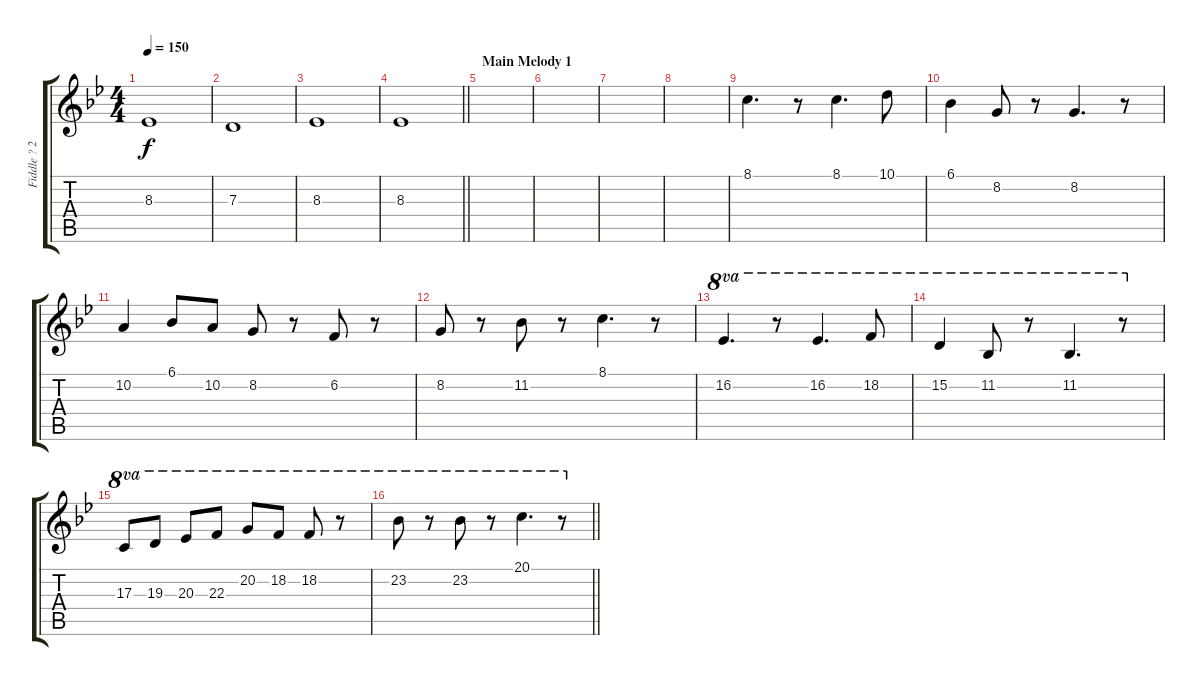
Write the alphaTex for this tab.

\track ("Fiddle ? 2" "Fiddle ? 2") {instrument violin}
\staff {score tabs}
\tuning (E4 B3 G3 D3 A2 E2) {hide}
\ts (4 4)
\tempo 150
\clef g2
\ks gminor
8.3.1{dy f} |
7.3.1 |
8.3.1 |
\barLineRight lightlight
8.3.1 |
\section ("" "Main Melody 1")
|
|
|
|
8.1.4{d} r.8 8.1.4{d} 10.1.8 |
6.1.4 8.2.8 r.8 8.2.4{d} r.8 |
10.2.4 6.1.8 10.2.8 8.2.8 r.8 6.2.8 r.8 |
8.2.8 r.8 11.2.8 r.8 8.1.4{d} r.8 |
16.2.4{d ot 8va} r.8{ot 8va} 16.2.4{d ot 8va} 18.2.8{ot 8va} |
15.2.4{ot 8va} 11.2.8{ot 8va} r.8{ot 8va} 11.2.4{d ot 8va} r.8{ot 8va} |
17.3.8{ot 8va} 19.3.8{ot 8va} 20.3.8{ot 8va} 22.3.8{ot 8va} 20.2.8{ot 8va} 18.2.8{ot 8va} 18.2.8{ot 8va} r.8{ot 8va} |
\barLineRight lightlight
23.2.8{ot 8va} r.8{ot 8va} 23.2.8{ot 8va} r.8{ot 8va} 20.1.4{d ot 8va} r.8{ot 8va}
